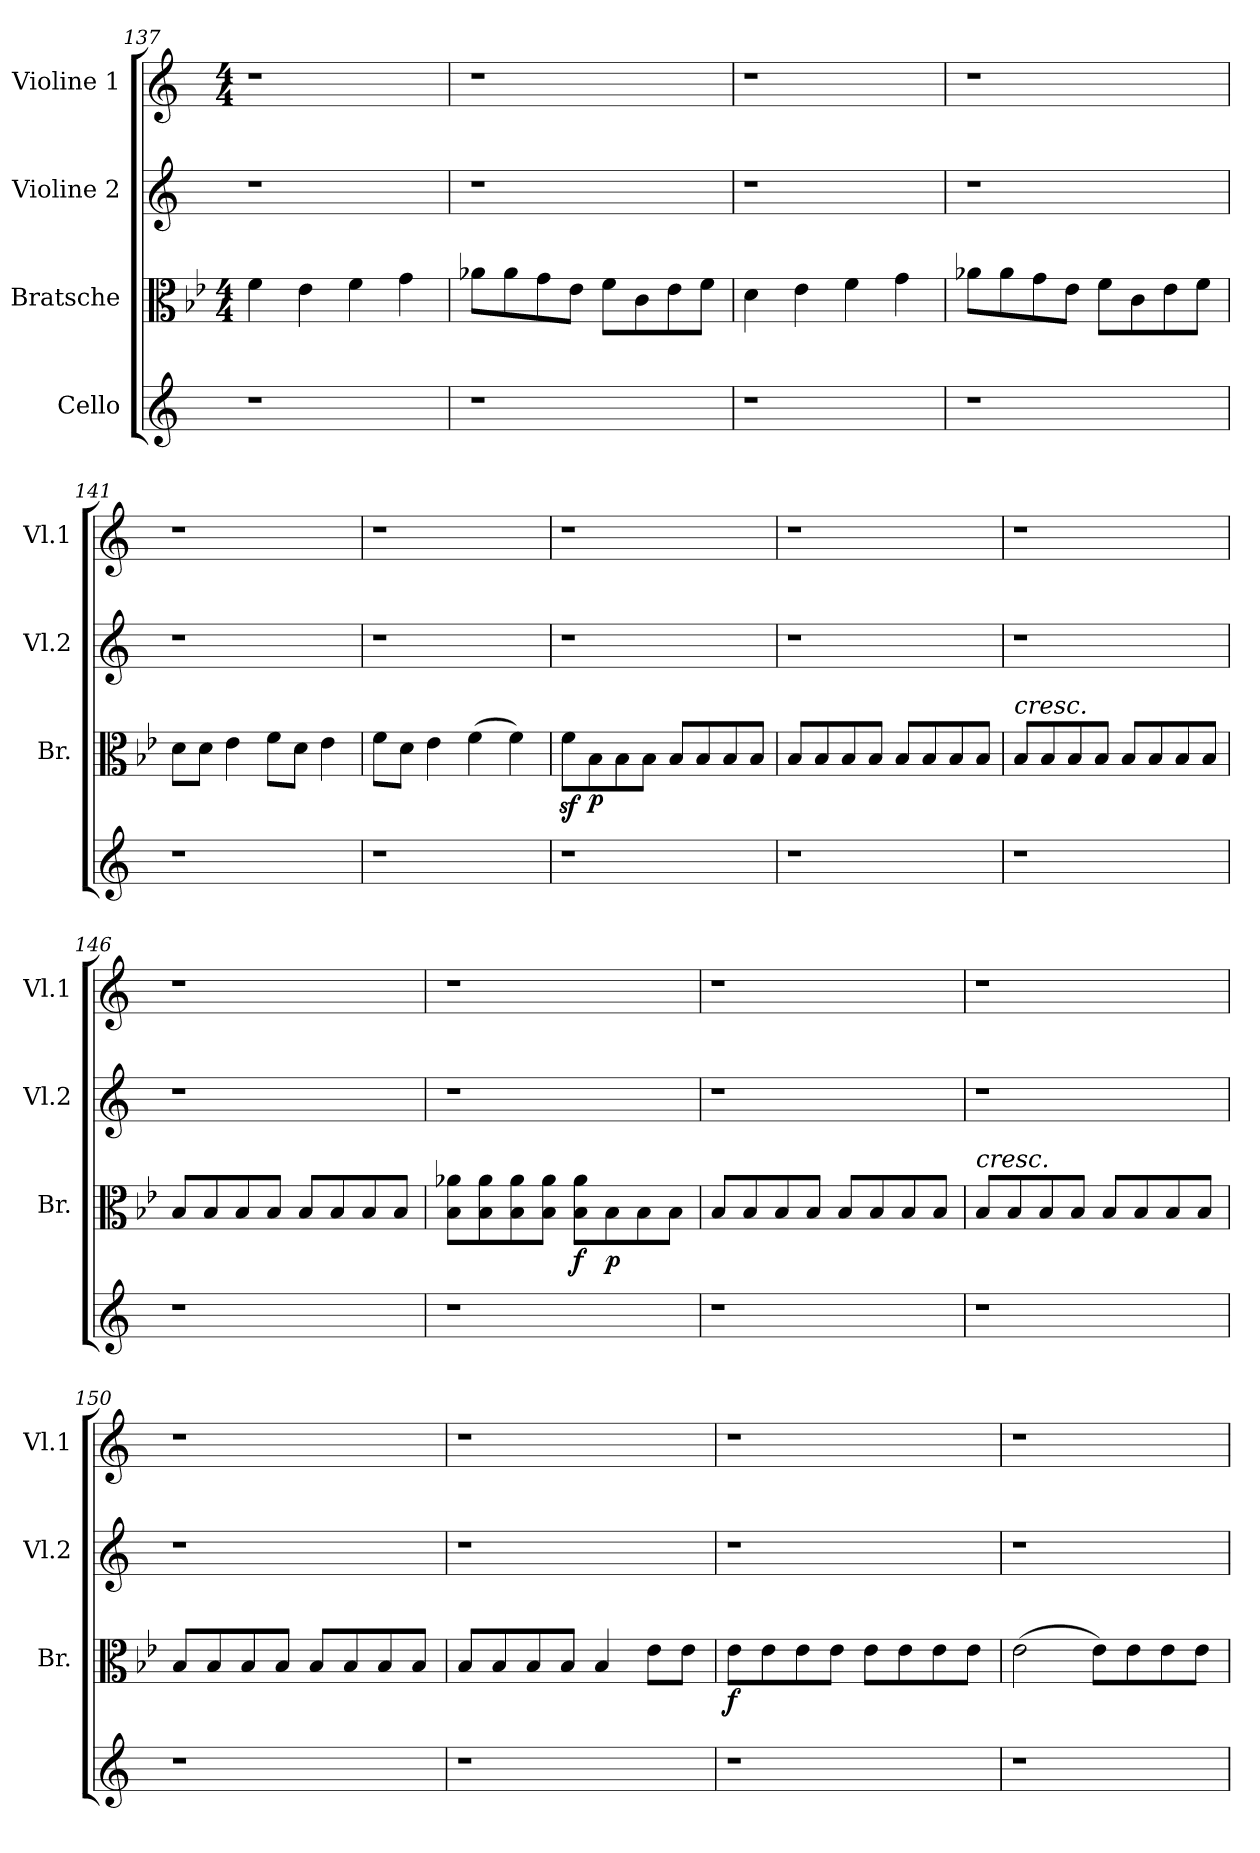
**kern	**kern	**dynam	**kern	**kern
*part4	*part3	*part3	*part2	*part1
*staff4	*staff3	*staff3	*staff2	*staff1
*I"Cello	*I"Bratsche	*	*I"Violine 2	*I"Violine 1
*	*I'Br.	*	*I'Vl.2	*I'Vl.1
*clefG2	*clefC3	*	*clefG2	*clefG2
*k[]	*k[b-e-]	*	*k[]	*k[]
*	*M4/4	*	*	*M4/4
=137	=137	=137	=137	=137
1r	4f\	.	1r	1r
.	4e-\	.	.	.
.	4f\	.	.	.
.	4g\	.	.	.
!!LO:LB:g=z
=138	=138	=138	=138	=138
1r	8a-X\L	.	1r	1r
.	8a-\	.	.	.
.	8g\	.	.	.
.	8e-\J	.	.	.
.	8f\L	.	.	.
.	8c\	.	.	.
.	8e-\	.	.	.
.	8f\J	.	.	.
=139	=139	=139	=139	=139
1r	4d\	.	1r	1r
.	4e-\	.	.	.
.	4f\	.	.	.
.	4g\	.	.	.
=140	=140	=140	=140	=140
1r	8a-X\L	.	1r	1r
.	8a-\	.	.	.
.	8g\	.	.	.
.	8e-\J	.	.	.
.	8f\L	.	.	.
.	8c\	.	.	.
.	8e-\	.	.	.
.	8f\J	.	.	.
=141	=141	=141	=141	=141
1r	8d\L	.	1r	1r
.	8d\J	.	.	.
.	4e-\	.	.	.
.	8f\L	.	.	.
.	8d\J	.	.	.
.	4e-\	.	.	.
!!LO:LB:g=z
=142	=142	=142	=142	=142
1r	8f\L	.	1r	1r
.	8d\J	.	.	.
.	4e-\	.	.	.
.	(4f\	.	.	.
.	4f\)	.	.	.
!!LO:LB:g=z
=143	=143	=143	=143	=143
1r	8fz<\L	.	1r	1r
!	!	!LO:DY:b	!	!
.	8B-\	p	.	.
.	8B-\	.	.	.
.	8B-\J	.	.	.
.	8B-/L	.	.	.
.	8B-/	.	.	.
.	8B-/	.	.	.
.	8B-/J	.	.	.
=144	=144	=144	=144	=144
1r	8B-/L	.	1r	1r
.	8B-/	.	.	.
.	8B-/	.	.	.
.	8B-/J	.	.	.
.	8B-/L	.	.	.
.	8B-/	.	.	.
.	8B-/	.	.	.
.	8B-/J	.	.	.
=145	=145	=145	=145	=145
!	!LO:TX:a:i:t=cresc.	!	!	!
1r	8B-/L	.	1r	1r
.	8B-/	.	.	.
.	8B-/	.	.	.
.	8B-/J	.	.	.
.	8B-/L	.	.	.
.	8B-/	.	.	.
.	8B-/	.	.	.
.	8B-/J	.	.	.
!!LO:PB:g=z
=146	=146	=146	=146	=146
1r	8B-/L	.	1r	1r
.	8B-/	.	.	.
.	8B-/	.	.	.
.	8B-/J	.	.	.
.	8B-/L	.	.	.
.	8B-/	.	.	.
.	8B-/	.	.	.
.	8B-/J	.	.	.
=147	=147	=147	=147	=147
1r	8B-\ 8a-X\L	.	1r	1r
.	8B-\ 8a-\	.	.	.
.	8B-\ 8a-\	.	.	.
.	8B-\ 8a-\J	.	.	.
!	!	!LO:DY:b	!	!
.	8B-\ 8a-\L	f	.	.
!	!	!LO:DY:b	!	!
.	8B-\	p	.	.
.	8B-\	.	.	.
.	8B-\J	.	.	.
!!LO:LB:g=z
=148	=148	=148	=148	=148
1r	8B-/L	.	1r	1r
.	8B-/	.	.	.
.	8B-/	.	.	.
.	8B-/J	.	.	.
.	8B-/L	.	.	.
.	8B-/	.	.	.
.	8B-/	.	.	.
.	8B-/J	.	.	.
=149	=149	=149	=149	=149
!	!LO:TX:a:i:t=cresc.	!	!	!
1r	8B-/L	.	1r	1r
.	8B-/	.	.	.
.	8B-/	.	.	.
.	8B-/J	.	.	.
.	8B-/L	.	.	.
.	8B-/	.	.	.
.	8B-/	.	.	.
.	8B-/J	.	.	.
=150	=150	=150	=150	=150
1r	8B-/L	.	1r	1r
.	8B-/	.	.	.
.	8B-/	.	.	.
.	8B-/J	.	.	.
.	8B-/L	.	.	.
.	8B-/	.	.	.
.	8B-/	.	.	.
.	8B-/J	.	.	.
!!LO:LB:g=z
=151	=151	=151	=151	=151
1r	8B-/L	.	1r	1r
.	8B-/	.	.	.
.	8B-/	.	.	.
.	8B-/J	.	.	.
.	4B-/	.	.	.
.	8e-\L	.	.	.
.	8e-\J	.	.	.
=152	=152	=152	=152	=152
!	!	!LO:DY:b	!	!
1r	8e-\L	f	1r	1r
.	8e-\	.	.	.
.	8e-\	.	.	.
.	8e-\J	.	.	.
.	8e-\L	.	.	.
.	8e-\	.	.	.
.	8e-\	.	.	.
.	8e-\J	.	.	.
!!LO:LB:g=z
=153	=153	=153	=153	=153
1r	(2e-\	.	1r	1r
.	8e-\L)	.	.	.
.	8e-\	.	.	.
.	8e-\	.	.	.
.	8e-\J	.	.	.
=	=	=	=	=
*-	*-	*-	*-	*-
